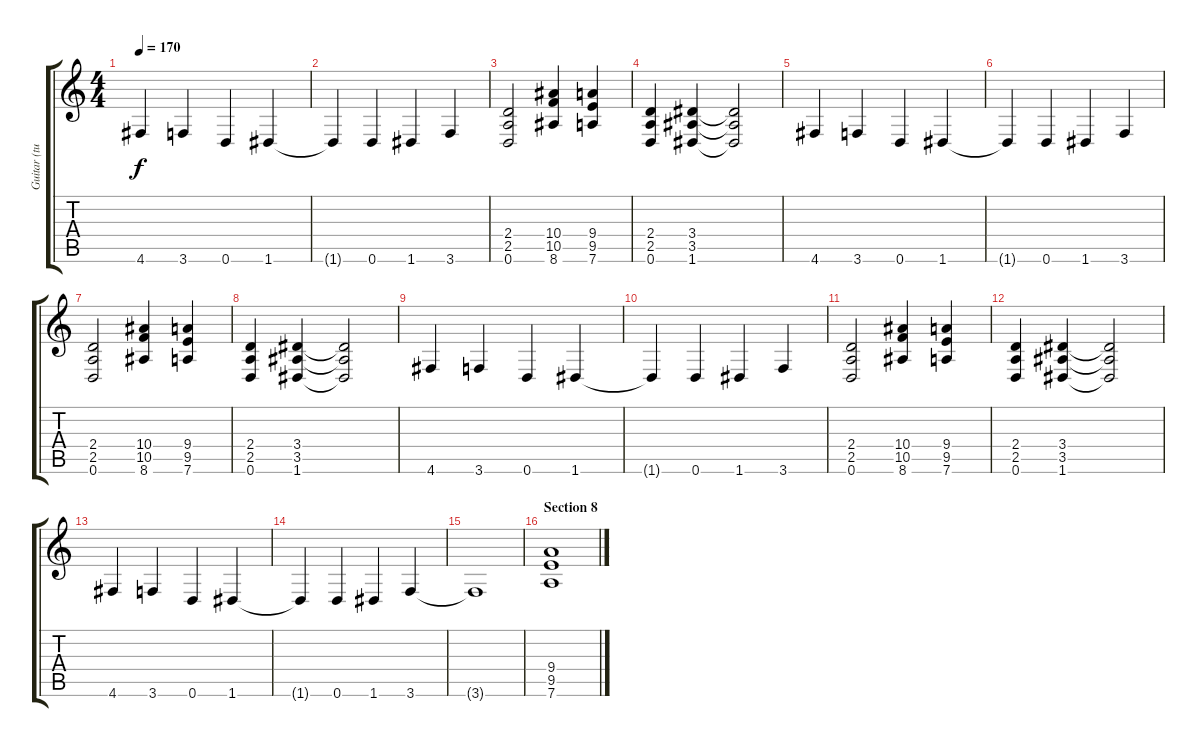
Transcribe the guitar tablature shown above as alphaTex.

\track ("Guitar (tuned D)" "Guitar (tu") {instrument distortionguitar}
\staff {score tabs}
\tuning (D4 A3 F3 C3 G2 D2) {hide}
\ts (4 4)
\tempo 170
\clef g2
\ks c
4.6.4{dy f} 3.6.4 0.6.4 1.6.4 |
1.6{t}.4 0.6.4 1.6.4 3.6.4 |
(2.4 2.5 0.6).2 (10.4 10.5 8.6).4 (9.4 9.5 7.6).4 |
(2.4 2.5 0.6).4 (3.4 3.5 1.6).4 (3.4{t} 3.5{t} 1.6{t}).2 |
4.6.4 3.6.4 0.6.4 1.6.4 |
1.6{t}.4 0.6.4 1.6.4 3.6.4 |
(2.4 2.5 0.6).2 (10.4 10.5 8.6).4 (9.4 9.5 7.6).4 |
(2.4 2.5 0.6).4 (3.4 3.5 1.6).4 (3.4{t} 3.5{t} 1.6{t}).2 |
4.6.4 3.6.4 0.6.4 1.6.4 |
1.6{t}.4 0.6.4 1.6.4 3.6.4 |
(2.4 2.5 0.6).2 (10.4 10.5 8.6).4 (9.4 9.5 7.6).4 |
(2.4 2.5 0.6).4 (3.4 3.5 1.6).4 (3.4{t} 3.5{t} 1.6{t}).2 |
4.6.4 3.6.4 0.6.4 1.6.4 |
1.6{t}.4 0.6.4 1.6.4 3.6.4 |
3.6{t}.1 |
\section ("" "Section 8")
(9.4 9.5 7.6).1
